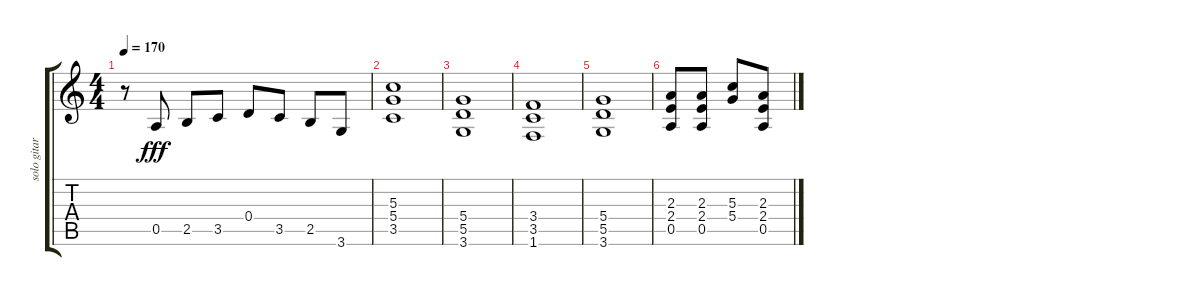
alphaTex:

\track ("solo gitara" "solo gitar") {instrument distortionguitar bank 12}
\staff {score tabs}
\tuning (E4 B3 G3 D3 A2 E2) {hide}
\ts (4 4)
\tempo 170
\clef g2
\ks c
r.8{dy fff} 0.5.8 2.5.8 3.5.8 0.4.8 3.5.8 2.5.8 3.6.8 |
(5.3 5.4 3.5).1 |
(5.4 5.5 3.6).1 |
(3.4 3.5 1.6).1 |
(5.4 5.5 3.6).1 |
(2.3 2.4 0.5).8 (2.3 2.4 0.5).8 (5.3 5.4).8 (2.3 2.4 0.5).8
